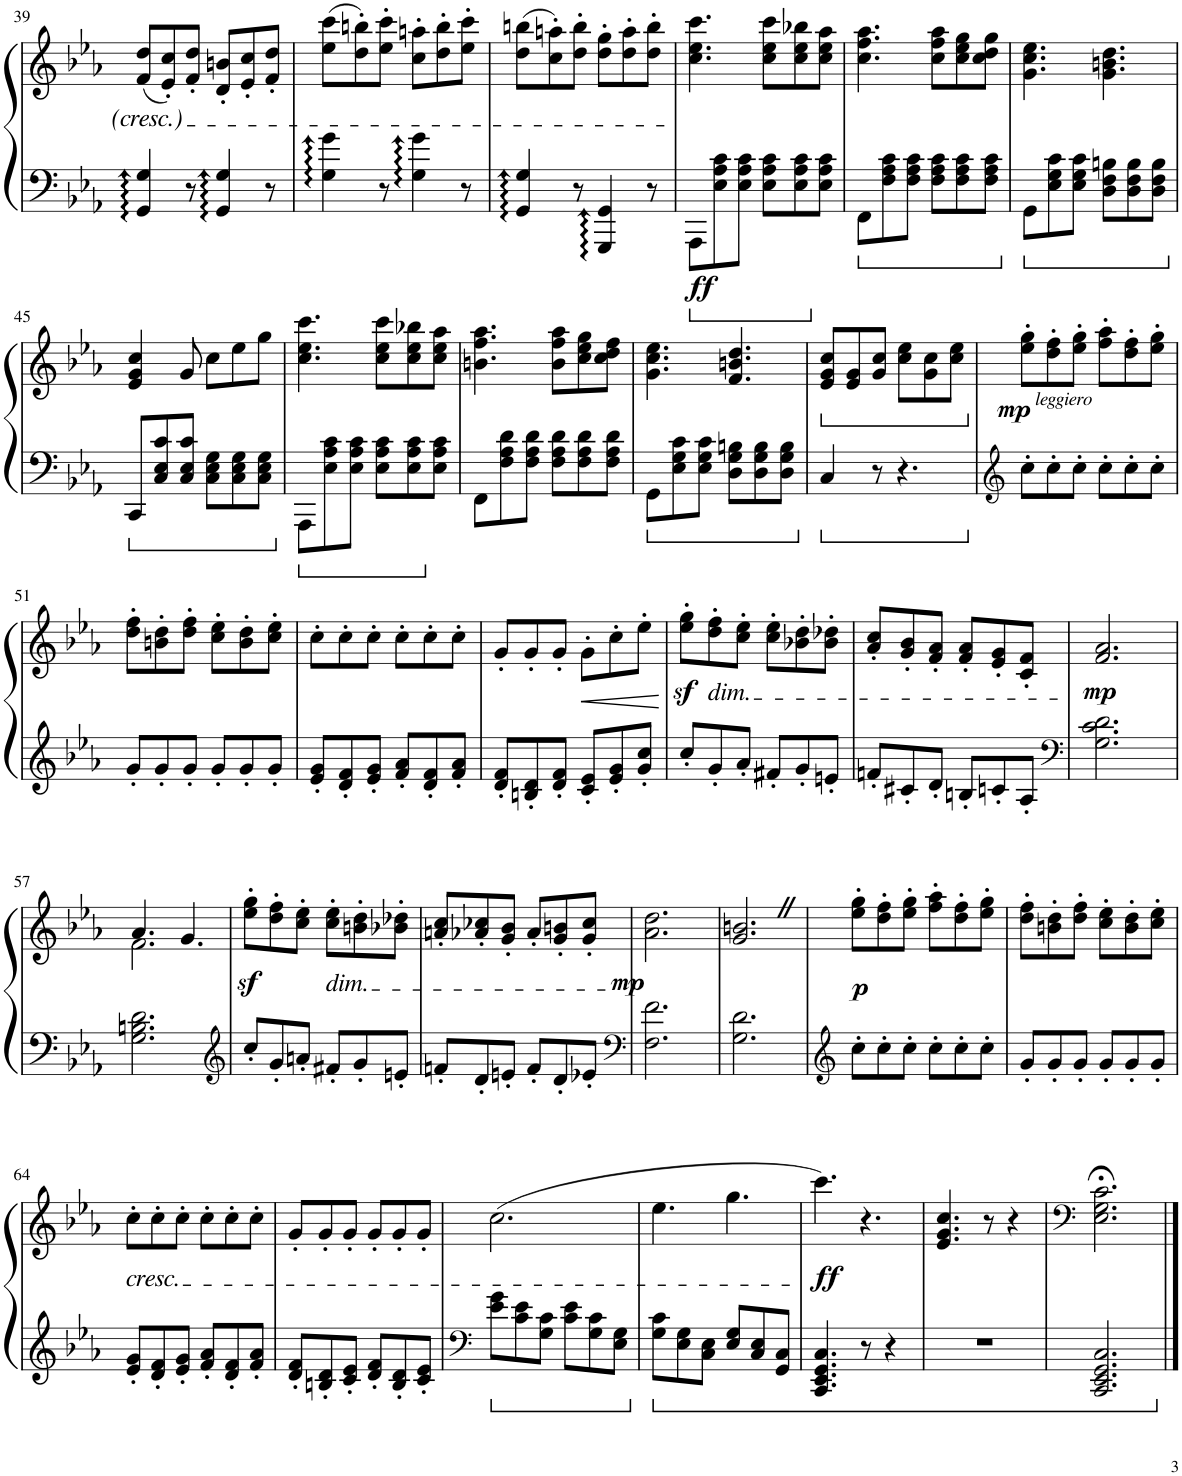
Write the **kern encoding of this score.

**kern	**kern	**dynam
*part1	*part1	*part1
*staff2	*staff1	*staff1/2
*I"Piano	*	*
*I'Pno.	*	*
!!LO:PB:g=z
*clefF4	*clefG2	*
*k[b-e-a-]	*k[b-e-a-]	*
*M6/8	*M6/8	*
=39	=39	=39
4GG/ 4G/	(8f/ 8dd/L	.
.	8e-/' 8cc/')	.
8r	8f/' 8dd/'J	.
4GG/ 4G/	8d/' 8bn/'L	.
.	8e-/' 8cc/'	.
8r	8f/' 8dd/'J	.
=40	=40	=40
4G\ 4g\	(8ee-\ 8ccc\L	.
.	8dd\' 8bbn\')	.
8r	8ee-\' 8ccc\'J	.
4G\ 4g\	8cc\' 8aan\'L	.
.	8dd\' 8bb\'	.
8r	8ee-\' 8ccc\'J	.
=41	=41	=41
4GG/ 4G/	(8dd\ 8bbn\L	.
.	8cc\' 8aan\')	.
8r	8dd\' 8bb\'J	.
4GGG/ 4GG/	8dd\' 8gg\'L	.
.	8dd\' 8aa\'	.
8r	8dd\' 8bb\'J	.
=42	=42	=42
!	!	!LO:DY:b=2
8AAA-\L	4.cc\ 4.ee-\ 4.ccc\	ff
8E-\ 8A-\ 8c\	.	.
8E-\ 8A-\ 8c\J	.	.
8E-\ 8A-\ 8c\L	8cc\ 8ee-\ 8ccc\L	.
8E-\ 8A-\ 8c\	8cc\ 8ee-\ 8bb-X\	.
8E-\ 8A-\ 8c\J	8cc\ 8ee-\ 8aa-\J	.
=43	=43	=43
8FF\L	4.cc\ 4.ff\ 4.aa-\	.
8F\ 8A-\ 8c\	.	.
8F\ 8A-\ 8c\J	.	.
8F\ 8A-\ 8c\L	8cc\ 8ff\ 8aa-\L	.
8F\ 8A-\ 8c\	8cc\ 8ee-\ 8gg\	.
8F\ 8A-\ 8c\J	8cc\ 8dd\ 8gg\J	.
=44	=44	=44
8GG\L	4.g\ 4.cc\ 4.ee-\	.
8E-\ 8G\ 8c\	.	.
8E-\ 8G\ 8c\J	.	.
8D\ 8F\ 8Bn\L	4.g\ 4.bn\ 4.dd\	.
8D\ 8F\ 8B\	.	.
8D\ 8F\ 8B\J	.	.
!!LO:LB:g=z
=45	=45	=45
8CC/L	4e-/ 4g/ 4cc/	.
8C/ 8E-/ 8c/	.	.
8C/ 8E-/ 8c/J	8g/	.
8C\ 8E-\ 8G\L	8cc\L	.
8C\ 8E-\ 8G\	8ee-\	.
8C\ 8E-\ 8G\J	8gg\J	.
=46	=46	=46
8AAA-\L	4.cc\ 4.ee-\ 4.ccc\	.
8E-\ 8A-\ 8c\	.	.
8E-\ 8A-\ 8c\J	.	.
8E-\ 8A-\ 8c\L	8cc\ 8ee-\ 8ccc\L	.
8E-\ 8A-\ 8c\	8cc\ 8ee-\ 8bb-X\	.
8E-\ 8A-\ 8c\J	8cc\ 8ee-\ 8aa-\J	.
=47	=47	=47
8FF\L	4.bn\ 4.ff\ 4.aa-\	.
8F\ 8A-\ 8d\	.	.
8F\ 8A-\ 8d\J	.	.
8F\ 8A-\ 8d\L	8b\ 8ff\ 8aa-\L	.
8F\ 8A-\ 8d\	8cc\ 8ee-\ 8gg\	.
8F\ 8A-\ 8d\J	8cc\ 8dd\ 8ff\J	.
=48	=48	=48
8GG\L	4.g\ 4.cc\ 4.ee-\	.
8E-\ 8G\ 8c\	.	.
8E-\ 8G\ 8c\J	.	.
8D\ 8G\ 8Bn\L	4.f/ 4.bn/ 4.dd/	.
8D\ 8G\ 8B\	.	.
8D\ 8G\ 8B\J	.	.
=49	=49	=49
*	*ped	*
4C/	8e-/ 8g/ 8cc/L	.
.	8e-/ 8g/	.
8r	8g/ 8cc/J	.
4.r	8cc\ 8ee-\L	.
.	8g\ 8cc\	.
.	8cc\ 8ee-\J	.
=50	=50	=50
*clefG2	*	*
*	*Xped	*
!	!LO:TX:b:i:t=leggiero	!
!	!	!LO:DY:b
8cc'\L	8ee-\' 8gg\'L	mp
8cc'\	8dd\' 8ff\'	.
8cc'\J	8ee-\' 8gg\'J	.
8cc'\L	8ff\' 8aa-\'L	.
8cc'\	8dd\' 8ff\'	.
8cc'\J	8ee-\' 8gg\'J	.
!!LO:LB:g=z
=51	=51	=51
8g'/L	8dd\' 8ff\'L	.
8g'/	8bn\' 8dd\'	.
8g'/J	8dd\' 8ff\'J	.
8g'/L	8cc\' 8ee-\'L	.
8g'/	8b\' 8dd\'	.
8g'/J	8cc\' 8ee-\'J	.
=52	=52	=52
8e-/' 8g/'L	8cc'\L	.
8d/' 8f/'	8cc'\	.
8e-/' 8g/'J	8cc'\J	.
8f/' 8a-/'L	8cc'\L	.
8d/' 8f/'	8cc'\	.
8f/' 8a-/'J	8cc'\J	.
=53	=53	=53
8d/' 8f/'L	8g'/L	.
8Bn/' 8d/'	8g'/	.
8d/' 8f/'J	8g'/J	.
!	!	!LO:HP:b
8c/' 8e-/'L	8g'\L	<
8e-/' 8g/'	8cc'\	.
8g/' 8cc/'J	8ee-'\J	[
=54	=54	=54
8cc'/L	8ee-\z<' 8gg\z<'L	.
!	!LO:TX:b:i:t=dim.	!
8g'/	8dd\' 8ff\'	.
8a-'/J	8cc\' 8ee-\'J	.
8f#X'/L	8cc\' 8ee-\'L	.
8g'/	8b-X\' 8dd\'	.
8en'/J	8b-\' 8dd-X\'J	.
=55	=55	=55
8fn'/L	8a-/' 8cc/'L	.
8c#X'/	8g/' 8b-/'	.
8d'/J	8f/' 8a-/'J	.
8Bn'/L	8f/' 8a-/'L	.
8cn'/	8e-/' 8g/'	.
8A-'/J	8c/' 8f/'J	.
=56	=56	=56
*clefF4	*	*
!	!	!LO:DY:b
2.G\ 2.c\ 2.d\	2.f/ 2.a-/	mp
!!LO:LB:g=z
=57	=57	=57
*	*^	*
2.G\ 2.Bn\ 2.d\	2.f\	4.a-/	.
.	.	4.g/	.
*	*v	*v	*
=58	=58	=58
*clefG2	*	*
8cc'/L	8ee-\z<' 8gg\z<'L	.
8g'/	8dd\' 8ff\'	.
8an'/J	8cc\' 8ee-\'J	.
!	!LO:TX:b:i:t=dim.	!
8f#X'/L	8cc\' 8ee-\'L	.
8g'/	8bn\' 8dd\'	.
8en'/J	8b-X\' 8dd-X\'J	.
=59	=59	=59
8fn'/L	8an/' 8cc/'L	.
8d'/	8a-X/' 8cc-X/'	.
8en'/J	8g/' 8b-/'J	.
8f'/L	8a-'/L	.
8d'/	8g/' 8bn/'	.
8e-X'/J	8g/' 8cc-/'J	.
=60	=60	=60
*clefF4	*	*
!	!	!LO:DY:b
2.F\ 2.f\	2.a-\ 2.dd\	mp
=61	=61	=61
2.G\ 2.d\	2.g/Z 2.bn/Z	.
=62	=62	=62
*clefG2	*	*
!	!	!LO:DY:b
8cc'\L	8ee-\' 8gg\'L	p
8cc'\	8dd\' 8ff\'	.
8cc'\J	8ee-\' 8gg\'J	.
8cc'\L	8ff\' 8aa-\'L	.
8cc'\	8dd\' 8ff\'	.
8cc'\J	8ee-\' 8gg\'J	.
=63	=63	=63
8g'/L	8dd\' 8ff\'L	.
8g'/	8bn\' 8dd\'	.
8g'/J	8dd\' 8ff\'J	.
8g'/L	8cc\' 8ee-\'L	.
8g'/	8b\' 8dd\'	.
8g'/J	8cc\' 8ee-\'J	.
!!LO:LB:g=z
=64	=64	=64
!	!LO:TX:b:i:t=cresc.	!
8e-/' 8g/'L	8cc'\L	.
8d/' 8f/'	8cc'\	.
8e-/' 8g/'J	8cc'\J	.
8f/' 8a-/'L	8cc'\L	.
8d/' 8f/'	8cc'\	.
8f/' 8a-/'J	8cc'\J	.
=65	=65	=65
8d/' 8f/'L	8g'/L	.
8Bn/' 8d/'	8g'/	.
8c/' 8e-/'J	8g'/J	.
8d/' 8f/'L	8g'/L	.
8B/' 8d/'	8g'/	.
8c/' 8e-/'J	8g'/J	.
=66	=66	=66
*clefF4	*	*
8e-\ 8g\L	(2.cc\	.
8c\ 8e-\	.	.
8G\ 8c\J	.	.
8c\ 8e-\L	.	.
8G\ 8c\	.	.
8E-\ 8G\J	.	.
=67	=67	=67
8G\ 8c\L	4.ee-\	.
8E-\ 8G\	.	.
8C\ 8E-\J	.	.
8E-/ 8G/L	4.gg\	.
8C/ 8E-/	.	.
8GG/ 8C/J	.	.
=68	=68	=68
!	!	!LO:DY:b
4.CC/ 4.EE-/ 4.GG/ 4.C/	4.ccc\)	ff
8r	4.r	.
4r	.	.
=69	=69	=69
2.r	4.e-/ 4.g/ 4.cc/	.
.	8r	.
.	4r	.
=70	=70	=70
*	*clefF4	*
2.CC/ 2.EE-/ 2.GG/ 2.C/	2.E-\;< 2.G\;< 2.c\;<	.
==	==	==
*-	*-	*-
